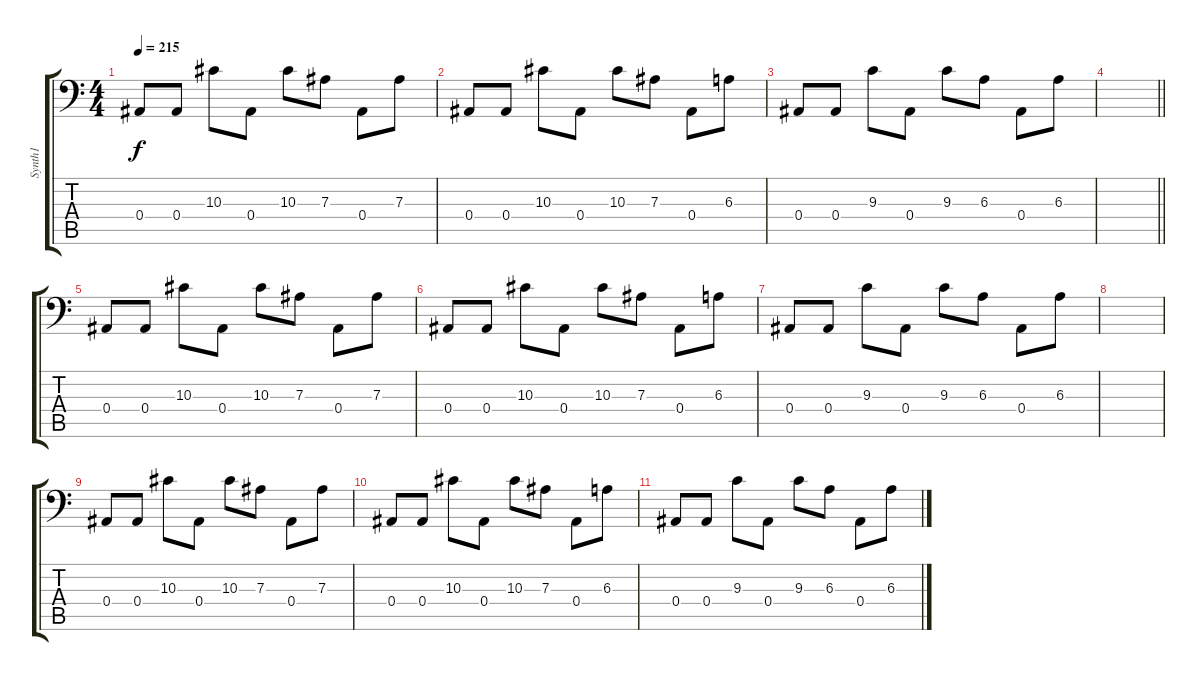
\track ("Synth1" "Synth1") {instrument pad3polysynth}
\staff {score tabs}
\tuning (C4 G3 Eb3 Bb2 F2 Bb1) {hide}
\ts (4 4)
\tempo 215
\clef f4
\ks c
0.4.8{dy f} 0.4.8 10.3.8 0.4.8 10.3.8 7.3.8 0.4.8 7.3.8 |
0.4.8 0.4.8 10.3.8 0.4.8 10.3.8 7.3.8 0.4.8 6.3.8 |
0.4.8 0.4.8 9.3.8 0.4.8 9.3.8 6.3.8 0.4.8 6.3.8 |
\barLineRight lightlight
|
0.4.8{volume 5} 0.4.8 10.3.8 0.4.8 10.3.8 7.3.8 0.4.8 7.3.8 |
0.4.8 0.4.8 10.3.8 0.4.8 10.3.8 7.3.8 0.4.8 6.3.8 |
0.4.8 0.4.8 9.3.8 0.4.8 9.3.8 6.3.8 0.4.8 6.3.8 |
|
0.4.8 0.4.8 10.3.8 0.4.8 10.3.8 7.3.8 0.4.8 7.3.8 |
0.4.8 0.4.8 10.3.8 0.4.8 10.3.8 7.3.8 0.4.8 6.3.8 |
0.4.8 0.4.8 9.3.8 0.4.8 9.3.8 6.3.8 0.4.8 6.3.8
